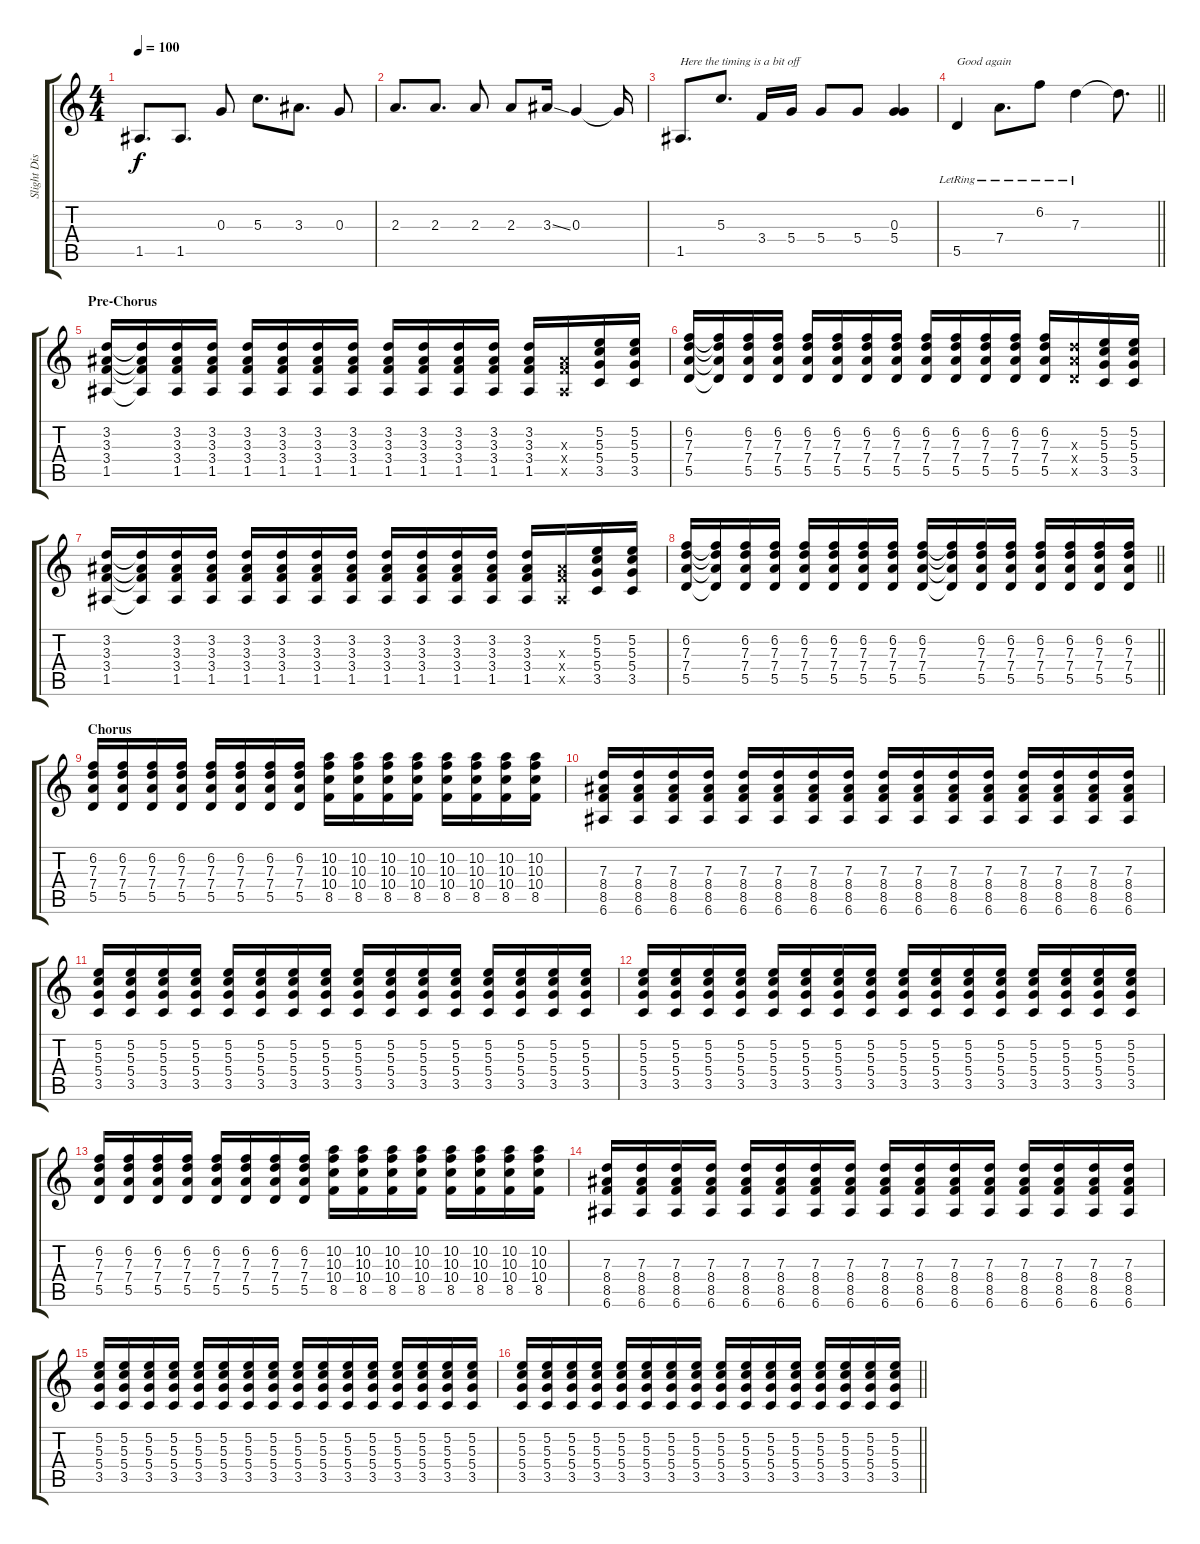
\track ("Slight Distortion" "Slight Dis") {instrument electricguitarclean}
\staff {score tabs}
\tuning (E4 B3 G3 D3 A2 E2) {hide}
\ts (4 4)
\tempo 100
\clef g2
\ks c
1.5.8{d dy f} 1.5.8{d} 0.3.8 5.3.8{d} 3.3.8{d} 0.3.8 |
2.3.8{d} 2.3.8{d} 2.3.8 2.3.8 3.3{ss}.16 0.3.4 0.3{t}.16 |
1.5.8{d txt "Here the timing is a bit off"} 5.3.8{d} 3.4.16 5.4.16 5.4.8 5.4.8 (0.3 5.4).4 |
\barLineRight lightlight
5.5{lr}.4{txt "Good again"} 7.4{lr}.8{d} 6.2{lr}.8 7.3{lr}.4 7.3{t}.8{d} |
\section ("" "Pre-Chorus")
(3.2 3.3 3.4 1.5).16 (3.2{t} 3.3{t} 3.4{t} 1.5{t}).16 (3.2 3.3 3.4 1.5).16 (3.2 3.3 3.4 1.5).16 (3.2 3.3 3.4 1.5).16 (3.2 3.3 3.4 1.5).16 (3.2 3.3 3.4 1.5).16 (3.2 3.3 3.4 1.5).16 (3.2 3.3 3.4 1.5).16 (3.2 3.3 3.4 1.5).16 (3.2 3.3 3.4 1.5).16 (3.2 3.3 3.4 1.5).16 (3.2 3.3 3.4 1.5).16 (3.3{x} 3.4{x} 1.5{x}).16 (5.2 5.3 5.4 3.5).16 (5.2 5.3 5.4 3.5).16 |
(6.2 7.3 7.4 5.5).16 (6.2{t} 7.3{t} 7.4{t} 5.5{t}).16 (6.2 7.3 7.4 5.5).16 (6.2 7.3 7.4 5.5).16 (6.2 7.3 7.4 5.5).16 (6.2 7.3 7.4 5.5).16 (6.2 7.3 7.4 5.5).16 (6.2 7.3 7.4 5.5).16 (6.2 7.3 7.4 5.5).16 (6.2 7.3 7.4 5.5).16 (6.2 7.3 7.4 5.5).16 (6.2 7.3 7.4 5.5).16 (6.2 7.3 7.4 5.5).16 (7.3{x} 7.4{x} 5.5{x}).16 (5.2 5.3 5.4 3.5).16 (5.2 5.3 5.4 3.5).16 |
(3.2 3.3 3.4 1.5).16 (3.2{t} 3.3{t} 3.4{t} 1.5{t}).16 (3.2 3.3 3.4 1.5).16 (3.2 3.3 3.4 1.5).16 (3.2 3.3 3.4 1.5).16 (3.2 3.3 3.4 1.5).16 (3.2 3.3 3.4 1.5).16 (3.2 3.3 3.4 1.5).16 (3.2 3.3 3.4 1.5).16 (3.2 3.3 3.4 1.5).16 (3.2 3.3 3.4 1.5).16 (3.2 3.3 3.4 1.5).16 (3.2 3.3 3.4 1.5).16 (3.3{x} 3.4{x} 1.5{x}).16 (5.2 5.3 5.4 3.5).16 (5.2 5.3 5.4 3.5).16 |
\barLineRight lightlight
(6.2 7.3 7.4 5.5).16 (6.2{t} 7.3{t} 7.4{t} 5.5{t}).16 (6.2 7.3 7.4 5.5).16 (6.2 7.3 7.4 5.5).16 (6.2 7.3 7.4 5.5).16 (6.2 7.3 7.4 5.5).16 (6.2 7.3 7.4 5.5).16 (6.2 7.3 7.4 5.5).16 (6.2 7.3 7.4 5.5).16 (6.2{t} 7.3{t} 7.4{t} 5.5{t}).16 (6.2 7.3 7.4 5.5).16 (6.2 7.3 7.4 5.5).16 (6.2 7.3 7.4 5.5).16 (6.2 7.3 7.4 5.5).16 (6.2 7.3 7.4 5.5).16 (6.2 7.3 7.4 5.5).16 |
\section ("" "Chorus")
(6.2 7.3 7.4 5.5).16 (6.2 7.3 7.4 5.5).16 (6.2 7.3 7.4 5.5).16 (6.2 7.3 7.4 5.5).16 (6.2 7.3 7.4 5.5).16 (6.2 7.3 7.4 5.5).16 (6.2 7.3 7.4 5.5).16 (6.2 7.3 7.4 5.5).16 (10.2 10.3 10.4 8.5).16 (10.2 10.3 10.4 8.5).16 (10.2 10.3 10.4 8.5).16 (10.2 10.3 10.4 8.5).16 (10.2 10.3 10.4 8.5).16 (10.2 10.3 10.4 8.5).16 (10.2 10.3 10.4 8.5).16 (10.2 10.3 10.4 8.5).16 |
(7.3 8.4 8.5 6.6).16 (7.3 8.4 8.5 6.6).16 (7.3 8.4 8.5 6.6).16 (7.3 8.4 8.5 6.6).16 (7.3 8.4 8.5 6.6).16 (7.3 8.4 8.5 6.6).16 (7.3 8.4 8.5 6.6).16 (7.3 8.4 8.5 6.6).16 (7.3 8.4 8.5 6.6).16 (7.3 8.4 8.5 6.6).16 (7.3 8.4 8.5 6.6).16 (7.3 8.4 8.5 6.6).16 (7.3 8.4 8.5 6.6).16 (7.3 8.4 8.5 6.6).16 (7.3 8.4 8.5 6.6).16 (7.3 8.4 8.5 6.6).16 |
(5.2 5.3 5.4 3.5).16 (5.2 5.3 5.4 3.5).16 (5.2 5.3 5.4 3.5).16 (5.2 5.3 5.4 3.5).16 (5.2 5.3 5.4 3.5).16 (5.2 5.3 5.4 3.5).16 (5.2 5.3 5.4 3.5).16 (5.2 5.3 5.4 3.5).16 (5.2 5.3 5.4 3.5).16 (5.2 5.3 5.4 3.5).16 (5.2 5.3 5.4 3.5).16 (5.2 5.3 5.4 3.5).16 (5.2 5.3 5.4 3.5).16 (5.2 5.3 5.4 3.5).16 (5.2 5.3 5.4 3.5).16 (5.2 5.3 5.4 3.5).16 |
(5.2 5.3 5.4 3.5).16 (5.2 5.3 5.4 3.5).16 (5.2 5.3 5.4 3.5).16 (5.2 5.3 5.4 3.5).16 (5.2 5.3 5.4 3.5).16 (5.2 5.3 5.4 3.5).16 (5.2 5.3 5.4 3.5).16 (5.2 5.3 5.4 3.5).16 (5.2 5.3 5.4 3.5).16 (5.2 5.3 5.4 3.5).16 (5.2 5.3 5.4 3.5).16 (5.2 5.3 5.4 3.5).16 (5.2 5.3 5.4 3.5).16 (5.2 5.3 5.4 3.5).16 (5.2 5.3 5.4 3.5).16 (5.2 5.3 5.4 3.5).16 |
(6.2 7.3 7.4 5.5).16 (6.2 7.3 7.4 5.5).16 (6.2 7.3 7.4 5.5).16 (6.2 7.3 7.4 5.5).16 (6.2 7.3 7.4 5.5).16 (6.2 7.3 7.4 5.5).16 (6.2 7.3 7.4 5.5).16 (6.2 7.3 7.4 5.5).16 (10.2 10.3 10.4 8.5).16 (10.2 10.3 10.4 8.5).16 (10.2 10.3 10.4 8.5).16 (10.2 10.3 10.4 8.5).16 (10.2 10.3 10.4 8.5).16 (10.2 10.3 10.4 8.5).16 (10.2 10.3 10.4 8.5).16 (10.2 10.3 10.4 8.5).16 |
(7.3 8.4 8.5 6.6).16 (7.3 8.4 8.5 6.6).16 (7.3 8.4 8.5 6.6).16 (7.3 8.4 8.5 6.6).16 (7.3 8.4 8.5 6.6).16 (7.3 8.4 8.5 6.6).16 (7.3 8.4 8.5 6.6).16 (7.3 8.4 8.5 6.6).16 (7.3 8.4 8.5 6.6).16 (7.3 8.4 8.5 6.6).16 (7.3 8.4 8.5 6.6).16 (7.3 8.4 8.5 6.6).16 (7.3 8.4 8.5 6.6).16 (7.3 8.4 8.5 6.6).16 (7.3 8.4 8.5 6.6).16 (7.3 8.4 8.5 6.6).16 |
(5.2 5.3 5.4 3.5).16 (5.2 5.3 5.4 3.5).16 (5.2 5.3 5.4 3.5).16 (5.2 5.3 5.4 3.5).16 (5.2 5.3 5.4 3.5).16 (5.2 5.3 5.4 3.5).16 (5.2 5.3 5.4 3.5).16 (5.2 5.3 5.4 3.5).16 (5.2 5.3 5.4 3.5).16 (5.2 5.3 5.4 3.5).16 (5.2 5.3 5.4 3.5).16 (5.2 5.3 5.4 3.5).16 (5.2 5.3 5.4 3.5).16 (5.2 5.3 5.4 3.5).16 (5.2 5.3 5.4 3.5).16 (5.2 5.3 5.4 3.5).16 |
\barLineRight lightlight
(5.2 5.3 5.4 3.5).16 (5.2 5.3 5.4 3.5).16 (5.2 5.3 5.4 3.5).16 (5.2 5.3 5.4 3.5).16 (5.2 5.3 5.4 3.5).16 (5.2 5.3 5.4 3.5).16 (5.2 5.3 5.4 3.5).16 (5.2 5.3 5.4 3.5).16 (5.2 5.3 5.4 3.5).16 (5.2 5.3 5.4 3.5).16 (5.2 5.3 5.4 3.5).16 (5.2 5.3 5.4 3.5).16 (5.2 5.3 5.4 3.5).16 (5.2 5.3 5.4 3.5).16 (5.2 5.3 5.4 3.5).16 (5.2 5.3 5.4 3.5).16
